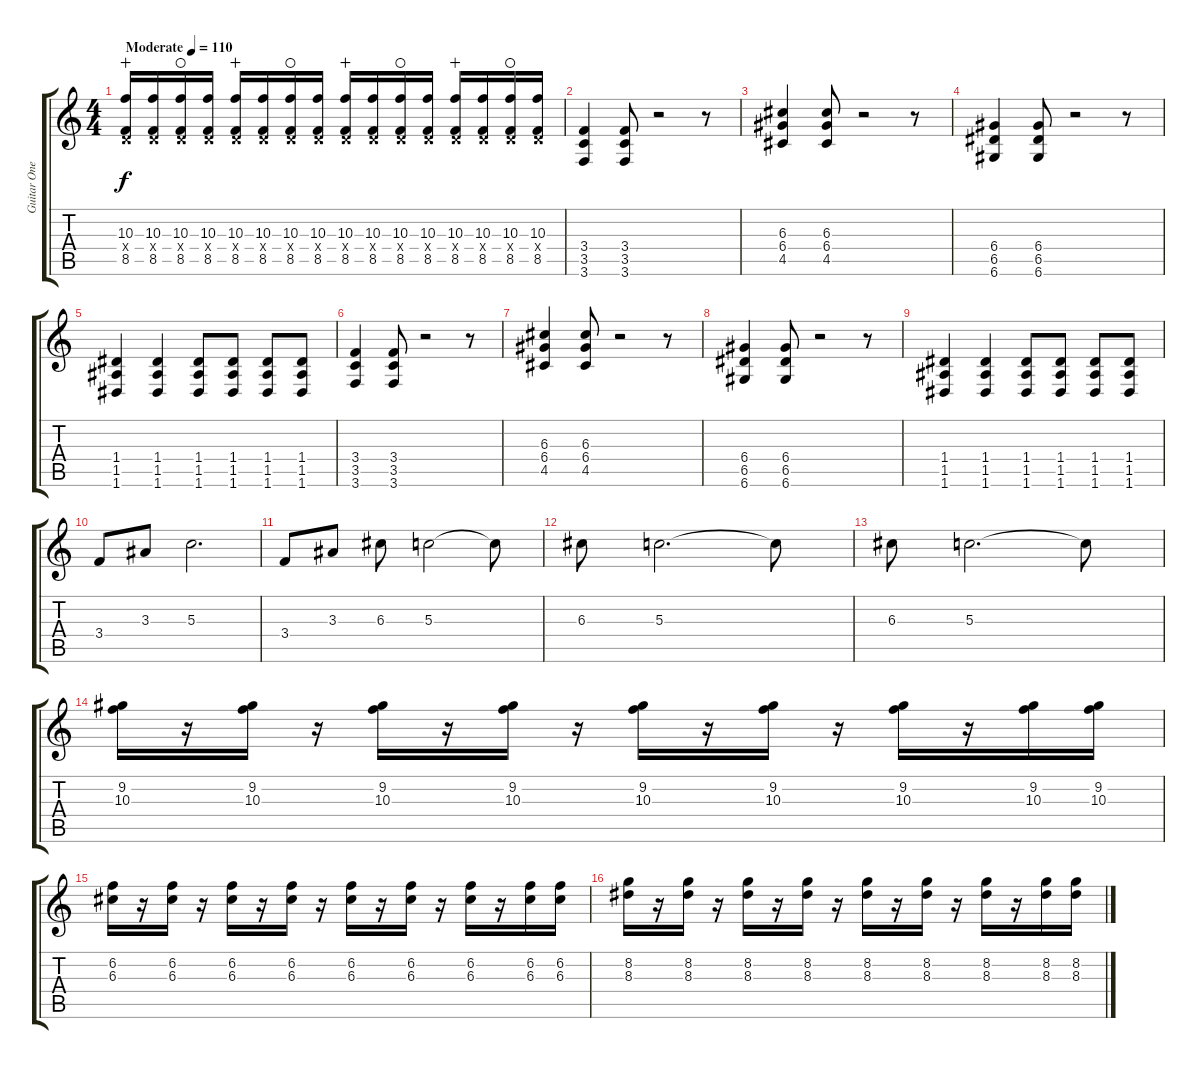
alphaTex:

\track ("Guitar One" "Guitar One") {instrument distortionguitar}
\staff {score tabs}
\tuning (E4 B3 G3 D3 A2 D2) {hide}
\ts (4 4)
\tempo (110 "Moderate")
\clef g2
\ks c
(10.3 0.4{x} 8.5).16{dy f instrument distortionguitar wahc} (10.3 0.4{x} 8.5).16 (10.3 0.4{x} 8.5).16{waho} (10.3 0.4{x} 8.5).16 (10.3 0.4{x} 8.5).16{wahc} (10.3 0.4{x} 8.5).16 (10.3 0.4{x} 8.5).16{waho} (10.3 0.4{x} 8.5).16 (10.3 0.4{x} 8.5).16{wahc} (10.3 0.4{x} 8.5).16 (10.3 0.4{x} 8.5).16{waho} (10.3 0.4{x} 8.5).16 (10.3 0.4{x} 8.5).16{wahc} (10.3 0.4{x} 8.5).16 (10.3 0.4{x} 8.5).16{waho} (10.3 0.4{x} 8.5).16 |
(3.4 3.5 3.6).4 (3.4 3.5 3.6).8 r.2 r.8 |
(6.3 6.4 4.5).4 (6.3 6.4 4.5).8 r.2 r.8 |
(6.4 6.5 6.6).4 (6.4 6.5 6.6).8 r.2 r.8 |
(1.4 1.5 1.6).4 (1.4 1.5 1.6).4 (1.4 1.5 1.6).8 (1.4 1.5 1.6).8 (1.4 1.5 1.6).8 (1.4 1.5 1.6).8 |
(3.4 3.5 3.6).4 (3.4 3.5 3.6).8 r.2 r.8 |
(6.3 6.4 4.5).4 (6.3 6.4 4.5).8 r.2 r.8 |
(6.4 6.5 6.6).4 (6.4 6.5 6.6).8 r.2 r.8 |
(1.4 1.5 1.6).4 (1.4 1.5 1.6).4 (1.4 1.5 1.6).8 (1.4 1.5 1.6).8 (1.4 1.5 1.6).8 (1.4 1.5 1.6).8 |
3.4.8 3.3.8 5.3.2{d} |
3.4.8 3.3.8 6.3.8 5.3.2 5.3{t}.8 |
6.3.8 5.3.2{d} 5.3{t}.8 |
6.3.8 5.3.2{d} 5.3{t}.8 |
(9.2 10.3).16 r.16 (9.2 10.3).16 r.16 (9.2 10.3).16 r.16 (9.2 10.3).16 r.16 (9.2 10.3).16 r.16 (9.2 10.3).16 r.16 (9.2 10.3).16 r.16 (9.2 10.3).16 (9.2 10.3).16 |
(6.2 6.3).16 r.16 (6.2 6.3).16 r.16 (6.2 6.3).16 r.16 (6.2 6.3).16 r.16 (6.2 6.3).16 r.16 (6.2 6.3).16 r.16 (6.2 6.3).16 r.16 (6.2 6.3).16 (6.2 6.3).16 |
(8.2 8.3).16 r.16 (8.2 8.3).16 r.16 (8.2 8.3).16 r.16 (8.2 8.3).16 r.16 (8.2 8.3).16 r.16 (8.2 8.3).16 r.16 (8.2 8.3).16 r.16 (8.2 8.3).16 (8.2 8.3).16
